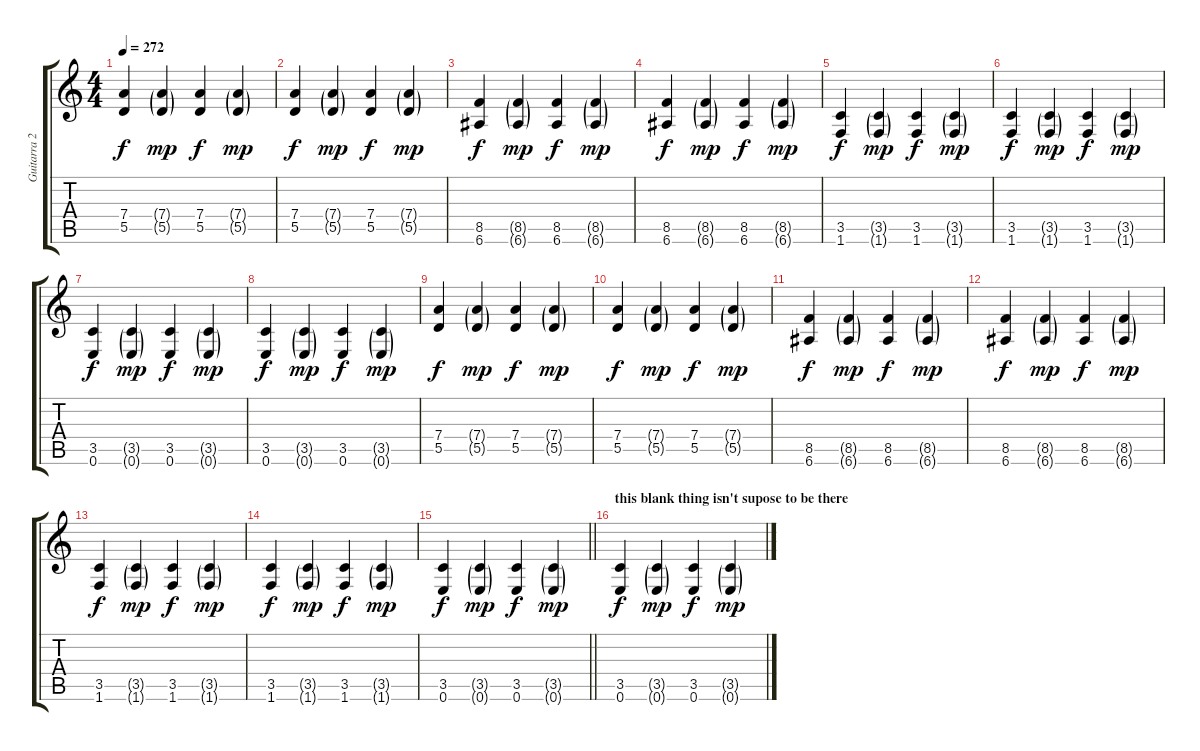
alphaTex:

\track ("Guitarra 2 (Solo)" "Guitarra 2") {instrument acousticguitarnylon}
\staff {score tabs}
\tuning (E4 B3 G3 D3 A2 E2) {hide}
\ts (4 4)
\tempo 272
\clef g2
\ks c
(7.4 5.5).4{dy f instrument distortionguitar} (7.4{g} 5.5{g}).4{dy mp} (7.4 5.5).4{dy f} (7.4{g} 5.5{g}).4{dy mp} |
(7.4 5.5).4{dy f} (7.4{g} 5.5{g}).4{dy mp} (7.4 5.5).4{dy f} (7.4{g} 5.5{g}).4{dy mp} |
(8.5 6.6).4{dy f} (8.5{g} 6.6{g}).4{dy mp} (8.5 6.6).4{dy f} (8.5{g} 6.6{g}).4{dy mp} |
(8.5 6.6).4{dy f} (8.5{g} 6.6{g}).4{dy mp} (8.5 6.6).4{dy f} (8.5{g} 6.6{g}).4{dy mp} |
(3.5 1.6).4{dy f} (3.5{g} 1.6{g}).4{dy mp} (3.5 1.6).4{dy f} (3.5{g} 1.6{g}).4{dy mp} |
(3.5 1.6).4{dy f} (3.5{g} 1.6{g}).4{dy mp} (3.5 1.6).4{dy f} (3.5{g} 1.6{g}).4{dy mp} |
(3.5 0.6).4{dy f} (3.5{g} 0.6{g}).4{dy mp} (3.5 0.6).4{dy f} (3.5{g} 0.6{g}).4{dy mp} |
(3.5 0.6).4{dy f} (3.5{g} 0.6{g}).4{dy mp} (3.5 0.6).4{dy f} (3.5{g} 0.6{g}).4{dy mp} |
(7.4 5.5).4{dy f instrument distortionguitar} (7.4{g} 5.5{g}).4{dy mp} (7.4 5.5).4{dy f} (7.4{g} 5.5{g}).4{dy mp} |
(7.4 5.5).4{dy f} (7.4{g} 5.5{g}).4{dy mp} (7.4 5.5).4{dy f} (7.4{g} 5.5{g}).4{dy mp} |
(8.5 6.6).4{dy f} (8.5{g} 6.6{g}).4{dy mp} (8.5 6.6).4{dy f} (8.5{g} 6.6{g}).4{dy mp} |
(8.5 6.6).4{dy f} (8.5{g} 6.6{g}).4{dy mp} (8.5 6.6).4{dy f} (8.5{g} 6.6{g}).4{dy mp} |
(3.5 1.6).4{dy f} (3.5{g} 1.6{g}).4{dy mp} (3.5 1.6).4{dy f} (3.5{g} 1.6{g}).4{dy mp} |
(3.5 1.6).4{dy f} (3.5{g} 1.6{g}).4{dy mp} (3.5 1.6).4{dy f} (3.5{g} 1.6{g}).4{dy mp} |
\barLineRight lightlight
(3.5 0.6).4{dy f} (3.5{g} 0.6{g}).4{dy mp} (3.5 0.6).4{dy f} (3.5{g} 0.6{g}).4{dy mp} |
\section ("" "this blank thing isn't supose to be there")
(3.5 0.6).4{dy f} (3.5{g} 0.6{g}).4{dy mp} (3.5 0.6).4{dy f} (3.5{g} 0.6{g}).4{dy mp}
